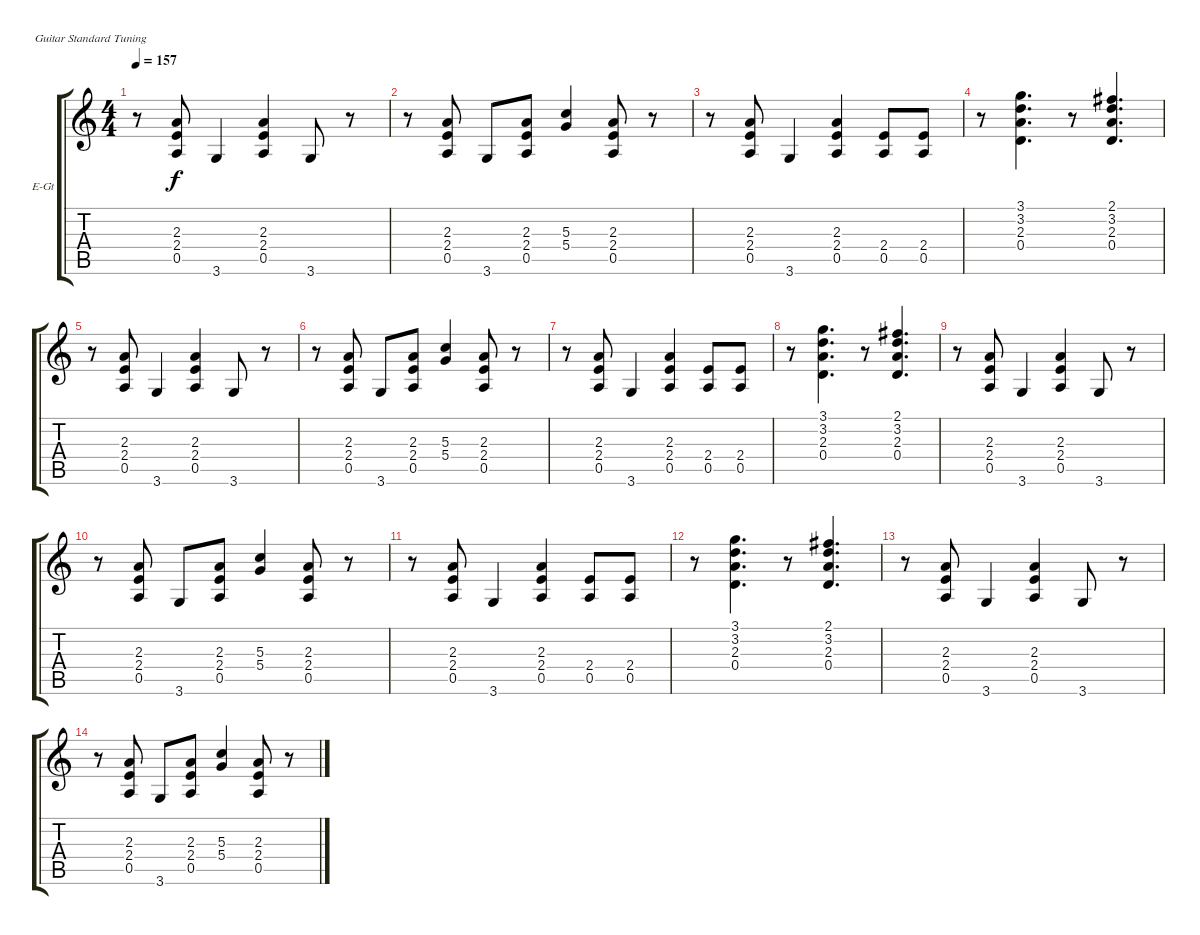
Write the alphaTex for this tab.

\defaultSystemsLayout 4
\bracketExtendMode groupsimilarinstruments
\firstSystemTrackNameOrientation horizontal
\otherSystemsTrackNameOrientation horizontal
\track ("Electric Guitar 1" "E-Gt") {instrument electricguitarclean}
\staff {score tabs}
\tuning (E4 B3 G3 D3 A2 E2)
\ts (4 4)
\tempo 157
\clef g2
\ks c
r.8{dy f} (2.3 2.4 0.5).8 3.6.4 (2.3 2.4 0.5).4 3.6.8 r.8 |
r.8 (0.5 2.4 2.3).8 3.6.8 (2.4 0.5 2.3).8 (5.4 5.3).4 (2.3 2.4 0.5).8 r.8 |
r.8 (2.3 2.4 0.5).8 3.6.4 (2.3 2.4 0.5).4 (2.4 0.5).8 (2.4 0.5).8 |
r.8 (3.1 3.2 2.3 0.4).4{d} r.8 (2.1 3.2 2.3 0.4).4{d} |
r.8 (2.3 2.4 0.5).8 3.6.4 (2.3 2.4 0.5).4 3.6.8 r.8 |
r.8 (0.5 2.4 2.3).8 3.6.8 (2.4 0.5 2.3).8 (5.4 5.3).4 (2.3 2.4 0.5).8 r.8 |
r.8 (2.3 2.4 0.5).8 3.6.4 (2.3 2.4 0.5).4 (2.4 0.5).8 (2.4 0.5).8 |
r.8 (3.1 3.2 2.3 0.4).4{d} r.8 (2.1 3.2 2.3 0.4).4{d} |
r.8 (2.3 2.4 0.5).8 3.6.4 (2.3 2.4 0.5).4 3.6.8 r.8 |
r.8 (0.5 2.4 2.3).8 3.6.8 (2.4 0.5 2.3).8 (5.4 5.3).4 (2.3 2.4 0.5).8 r.8 |
r.8 (2.3 2.4 0.5).8 3.6.4 (2.3 2.4 0.5).4 (2.4 0.5).8 (2.4 0.5).8 |
r.8 (3.1 3.2 2.3 0.4).4{d} r.8 (2.1 3.2 2.3 0.4).4{d} |
r.8 (2.3 2.4 0.5).8 3.6.4 (2.3 2.4 0.5).4 3.6.8 r.8 |
r.8 (0.5 2.4 2.3).8 3.6.8 (2.4 0.5 2.3).8 (5.4 5.3).4 (2.3 2.4 0.5).8 r.8
